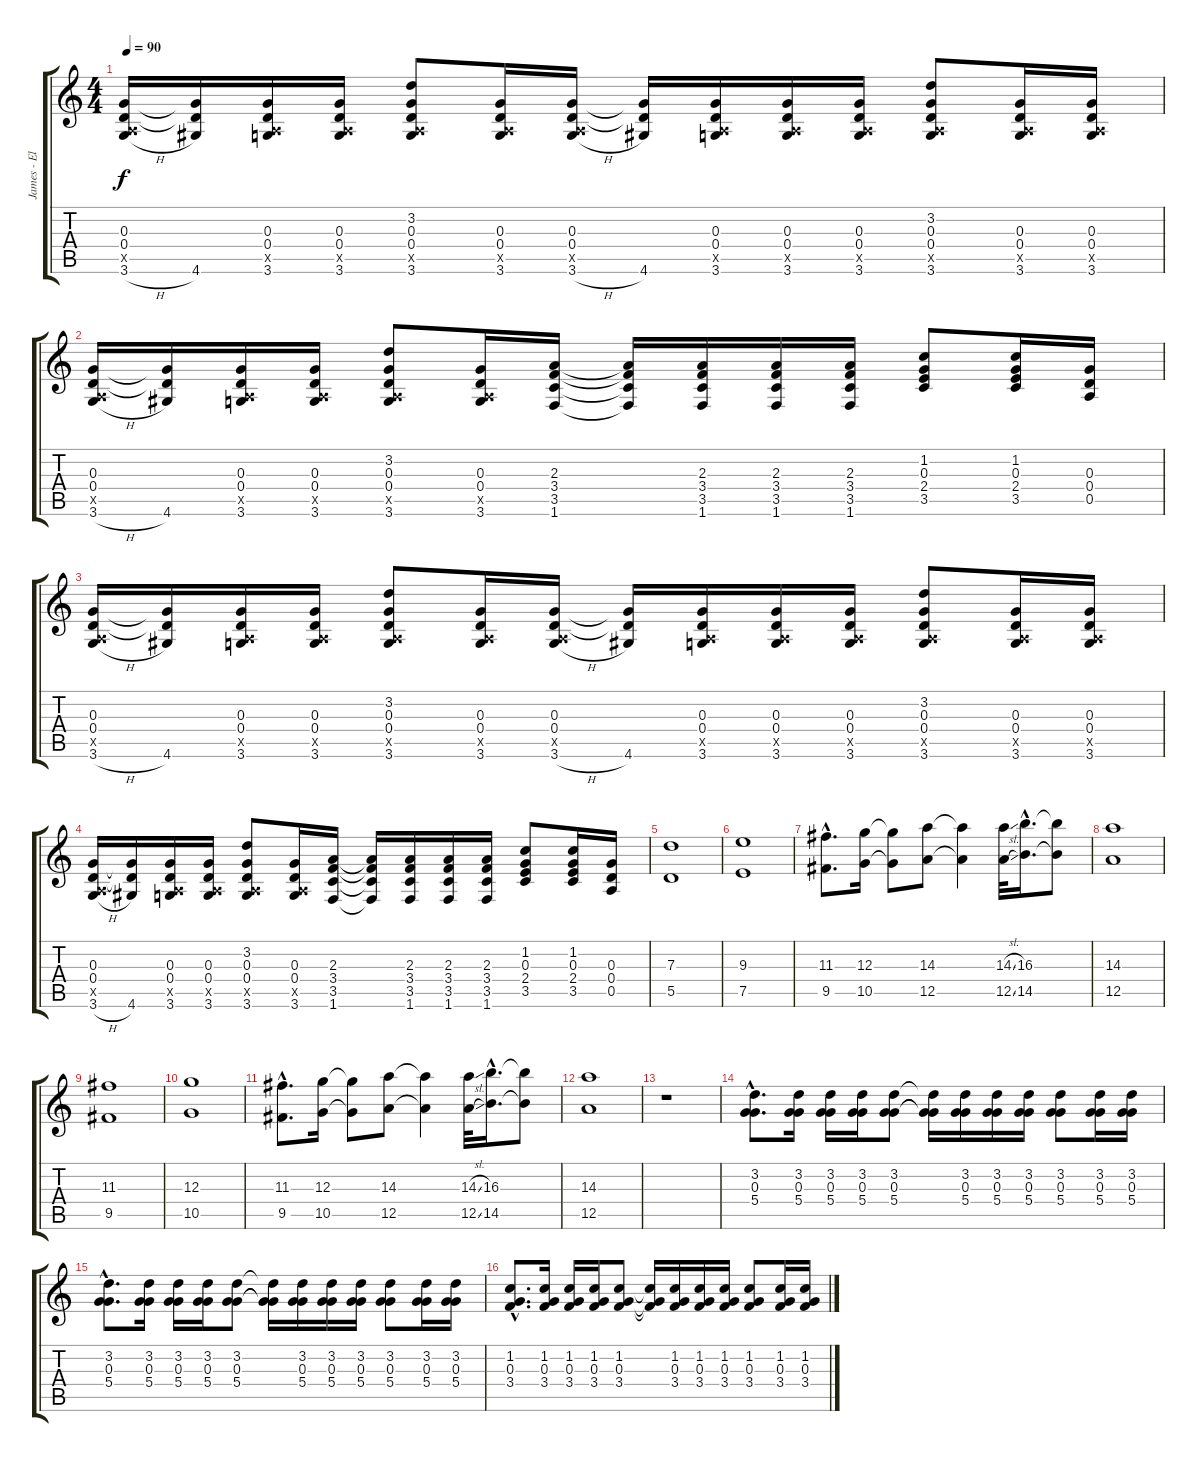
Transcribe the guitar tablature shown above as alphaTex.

\track ("James - Electric" "James - El") {instrument electricguitarclean}
\staff {score tabs}
\tuning (E4 B3 G3 D3 A2 E2) {hide}
\ts (4 4)
\tempo 90
\clef g2
\ks c
(0.3 0.4 0.5{x} 3.6{h}).16{dy f} (0.3{t} 0.4{t} 4.6).16 (0.3 0.4 0.5{x} 3.6).16 (0.3 0.4 0.5{x} 3.6).16 (3.2 0.3 0.4 0.5{x} 3.6).8 (0.3 0.4 0.5{x} 3.6).16 (0.3 0.4 0.5{x} 3.6{h}).16 (0.3{t} 0.4{t} 4.6).16 (0.3 0.4 0.5{x} 3.6).16 (0.3 0.4 0.5{x} 3.6).16 (0.3 0.4 0.5{x} 3.6).16 (3.2 0.3 0.4 0.5{x} 3.6).8 (0.3 0.4 0.5{x} 3.6).16 (0.3 0.4 0.5{x} 3.6).16 |
(0.3 0.4 0.5{x} 3.6{h}).16 (0.3{t} 0.4{t} 4.6).16 (0.3 0.4 0.5{x} 3.6).16 (0.3 0.4 0.5{x} 3.6).16 (3.2 0.3 0.4 0.5{x} 3.6).8 (0.3 0.4 0.5{x} 3.6).16 (2.3 3.4 3.5 1.6).16 (2.3{t} 3.4{t} 3.5{t} 1.6{t}).16 (2.3 3.4 3.5 1.6).16 (2.3 3.4 3.5 1.6).16 (2.3 3.4 3.5 1.6).16 (1.2 0.3 2.4 3.5).8 (1.2 0.3 2.4 3.5).16 (0.3 0.4 0.5).16 |
(0.3 0.4 0.5{x} 3.6{h}).16 (0.3{t} 0.4{t} 4.6).16 (0.3 0.4 0.5{x} 3.6).16 (0.3 0.4 0.5{x} 3.6).16 (3.2 0.3 0.4 0.5{x} 3.6).8 (0.3 0.4 0.5{x} 3.6).16 (0.3 0.4 0.5{x} 3.6{h}).16 (0.3{t} 0.4{t} 4.6).16 (0.3 0.4 0.5{x} 3.6).16 (0.3 0.4 0.5{x} 3.6).16 (0.3 0.4 0.5{x} 3.6).16 (3.2 0.3 0.4 0.5{x} 3.6).8 (0.3 0.4 0.5{x} 3.6).16 (0.3 0.4 0.5{x} 3.6).16 |
(0.3 0.4 0.5{x} 3.6{h}).16 (0.3{t} 0.4{t} 4.6).16 (0.3 0.4 0.5{x} 3.6).16 (0.3 0.4 0.5{x} 3.6).16 (3.2 0.3 0.4 0.5{x} 3.6).8 (0.3 0.4 0.5{x} 3.6).16 (2.3 3.4 3.5 1.6).16 (2.3{t} 3.4{t} 3.5{t} 1.6{t}).16 (2.3 3.4 3.5 1.6).16 (2.3 3.4 3.5 1.6).16 (2.3 3.4 3.5 1.6).16 (1.2 0.3 2.4 3.5).8 (1.2 0.3 2.4 3.5).16 (0.3 0.4 0.5).16 |
(7.3 5.5).1 |
(9.3 7.5).1 |
(11.3{hac} 9.5{hac}).8{d} (12.3 10.5).16 (12.3{t} 10.5{t}).8 (14.3 12.5).8 (14.3{t} 12.5{t}).4 (14.3{sl} 12.5{sl}).32 (16.3{hac} 14.5{hac}).16{d} (16.3{t} 14.5{t}).8 |
(14.3 12.5).1 |
(11.3 9.5).1 |
(12.3 10.5).1 |
(11.3{hac} 9.5{hac}).8{d} (12.3 10.5).16 (12.3{t} 10.5{t}).8 (14.3 12.5).8 (14.3{t} 12.5{t}).4 (14.3{sl} 12.5{sl}).32 (16.3{hac} 14.5{hac}).16{d} (16.3{t} 14.5{t}).8 |
(14.3 12.5).1 |
r.1 |
(3.2{hac} 0.3{hac} 5.4{hac}).8{d} (3.2 0.3 5.4).16 (3.2 0.3 5.4).16 (3.2 0.3 5.4).16 (3.2 0.3 5.4).8 (3.2{t} 0.3{t} 5.4{t}).16 (3.2 0.3 5.4).16 (3.2 0.3 5.4).16 (3.2 0.3 5.4).16 (3.2 0.3 5.4).8 (3.2 0.3 5.4).16 (3.2 0.3 5.4).16 |
(3.2{hac} 0.3{hac} 5.4{hac}).8{d} (3.2 0.3 5.4).16 (3.2 0.3 5.4).16 (3.2 0.3 5.4).16 (3.2 0.3 5.4).8 (3.2{t} 0.3{t} 5.4{t}).16 (3.2 0.3 5.4).16 (3.2 0.3 5.4).16 (3.2 0.3 5.4).16 (3.2 0.3 5.4).8 (3.2 0.3 5.4).16 (3.2 0.3 5.4).16 |
(1.2{hac} 0.3{hac} 3.4{hac}).8{d} (1.2 0.3 3.4).16 (1.2 0.3 3.4).16 (1.2 0.3 3.4).16 (1.2 0.3 3.4).8 (1.2{t} 0.3{t} 3.4{t}).16 (1.2 0.3 3.4).16 (1.2 0.3 3.4).16 (1.2 0.3 3.4).16 (1.2 0.3 3.4).8 (1.2 0.3 3.4).16 (1.2 0.3 3.4).16
